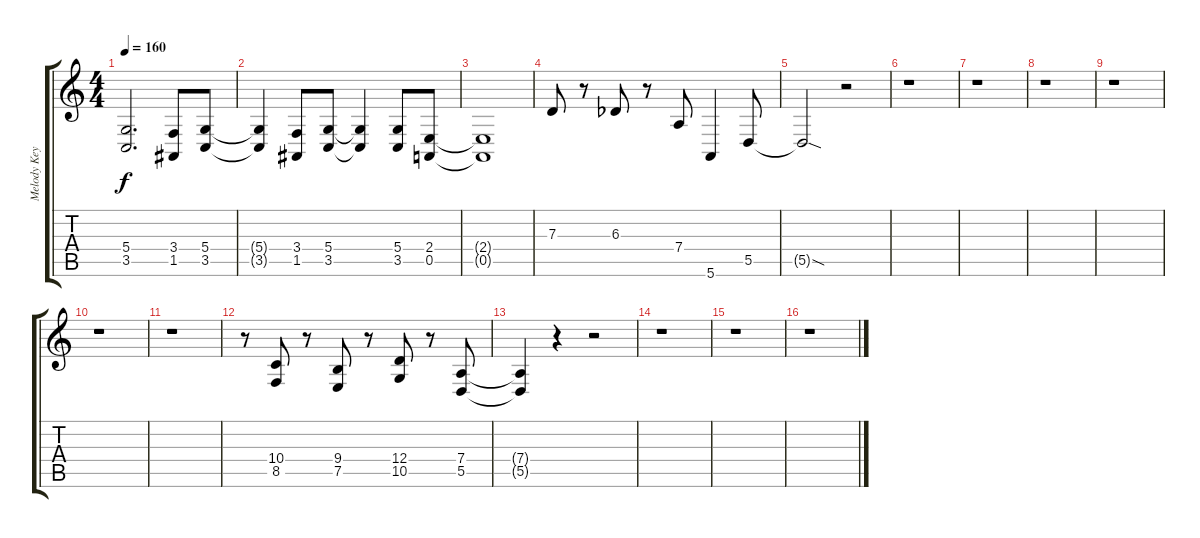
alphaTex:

\track ("Melody Keys" "Melody Key") {instrument pad1newage}
\staff {score tabs}
\tuning (E4 B3 G3 D3 A2 E2) {hide}
\ts (4 4)
\tempo 160
\clef g2
\ks c
(5.4{t} 3.5{t}).2{d dy f} (3.4 1.5).8 (5.4 3.5).8 |
(5.4{t} 3.5{t}).4 (3.4 1.5).8 (5.4 3.5).8 (5.4{t} 3.5{t}).4 (5.4 3.5).8 (2.4 0.5).8 |
(2.4{t} 0.5{t}).1 |
7.3.8 r.8 6.3{acc b}.8 r.8 7.4.8 5.6.4 5.5.8 |
5.5{sod t}.2 r.2 |
r.1 |
r.1 |
r.1 |
r.1 |
r.1 |
r.1 |
r.8 (10.4 8.5).8 r.8 (9.4 7.5).8 r.8 (12.4 10.5).8 r.8 (7.4 5.5).8 |
(7.4{t} 5.5{t}).4 r.4 r.2 |
r.1 |
r.1 |
r.1
